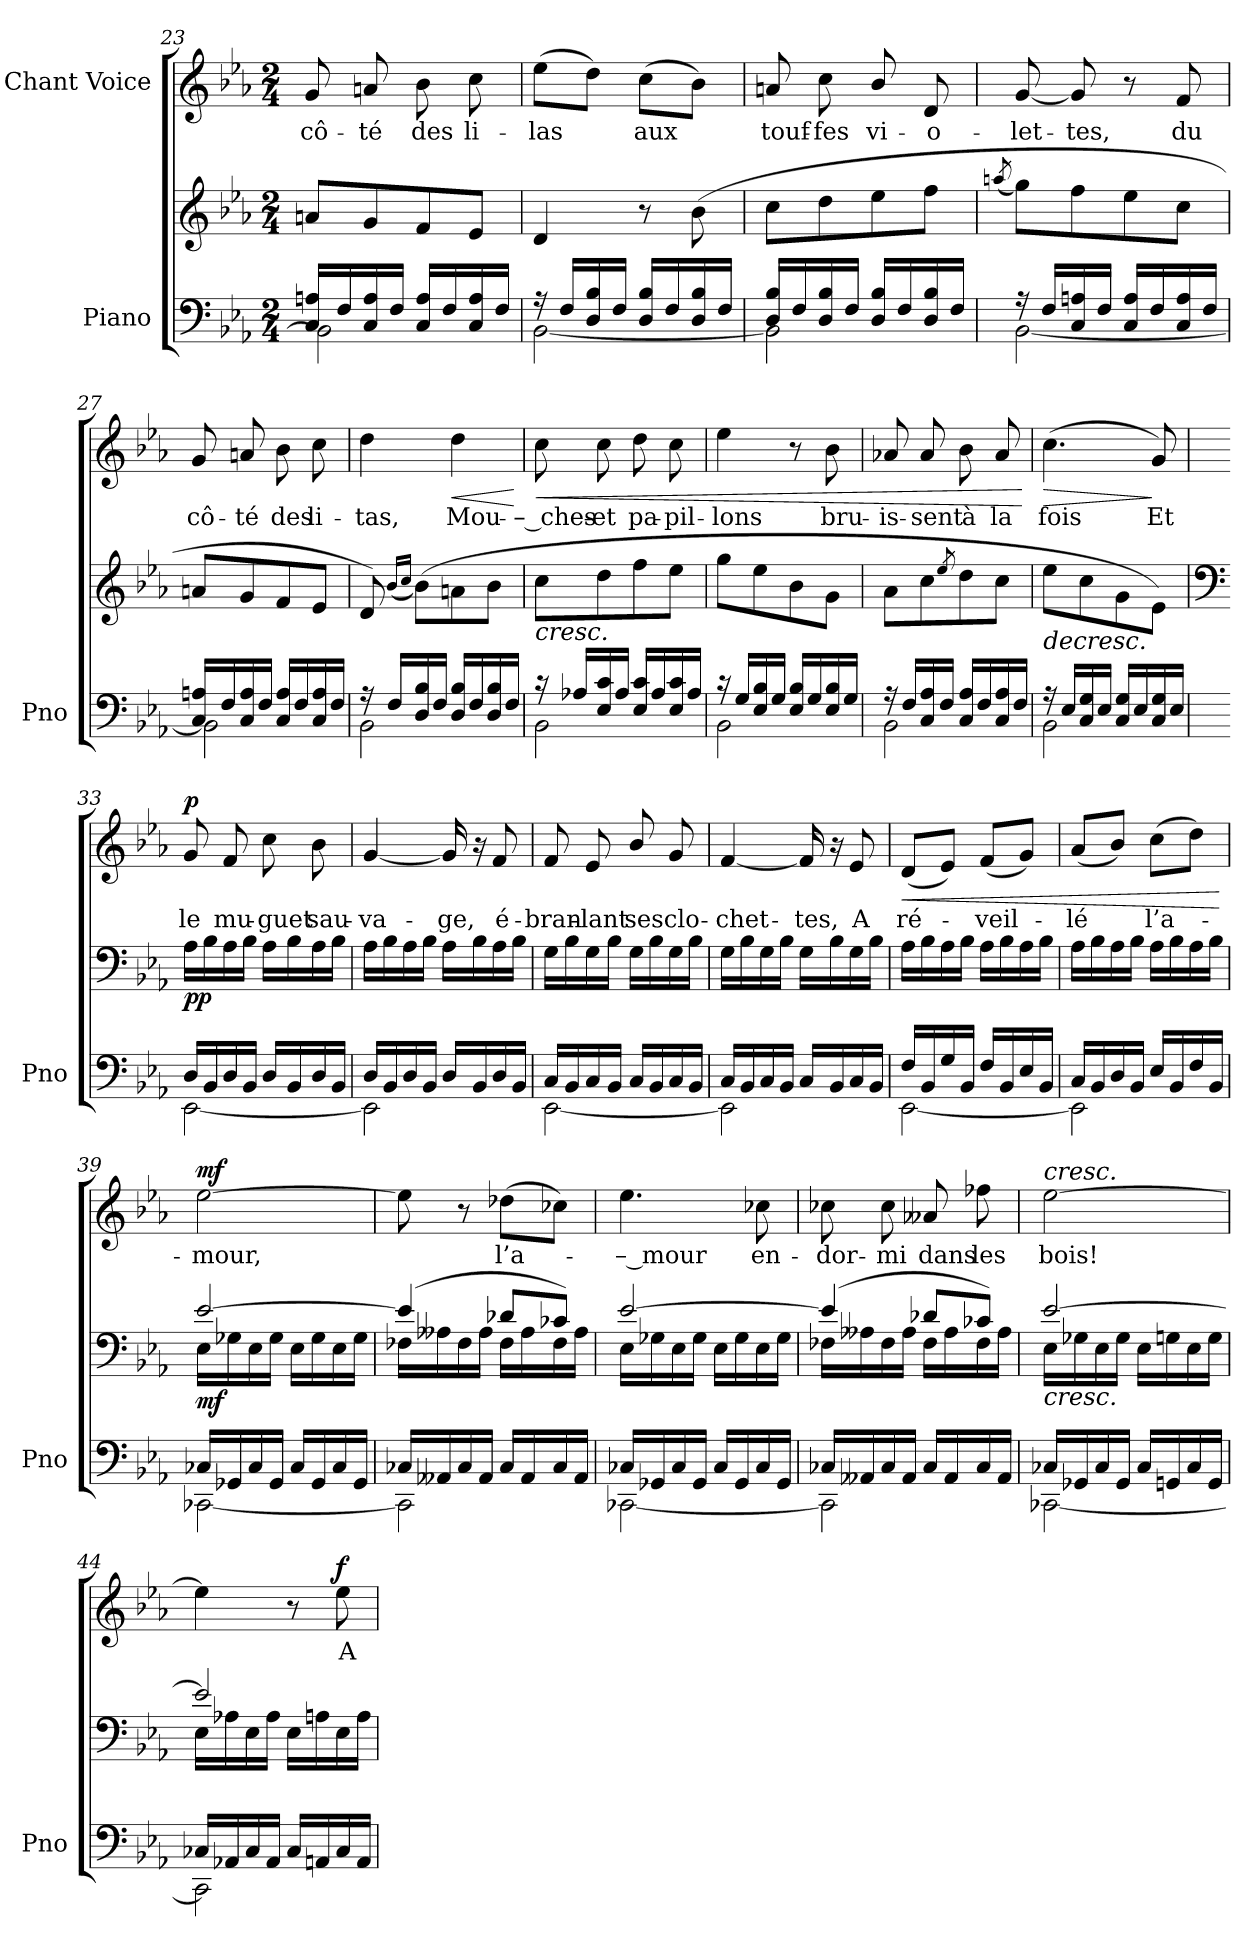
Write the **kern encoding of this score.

**kern	**kern	**dynam	**kern	**text	**dynam
*part2	*part2	*part2	*part1	*part1	*part1
*staff3	*staff2	*staff2/3	*staff1	*staff1	*staff1
*I"Piano	*	*	*I"Chant Voice	*	*
*I'Pno	*	*	*	*	*
*clefF4	*clefG2	*	*clefG2	*	*
*k[b-e-a-]	*k[b-e-a-]	*	*k[b-e-a-]	*	*
*M2/4	*M2/4	*	*M2/4	*	*
=23	=23	=23	=23	=23	=23
*^	*	*	*	*	*
!	!	!	!	!	!LO:LY:b	!
16C/ 16An/LL	2BB-\]	8an/L	.	8g/	cô-	.
16F/	.	.	.	.	.	.
!	!	!	!	!	!LO:LY:b	!
16C/ 16A/	.	8g/	.	8an/	-té	.
16F/JJ	.	.	.	.	.	.
!	!	!	!	!	!LO:LY:b	!
16C/ 16A/LL	.	8f/	.	8b-\	des	.
16F/	.	.	.	.	.	.
!	!	!	!	!	!LO:LY:b	!
16C/ 16A/	.	8e-/J	.	8cc\	li-	.
16F/JJ	.	.	.	.	.	.
=24	=24	=24	=24	=24	=24	=24
!	!	!	!	!	!LO:LY:b	!
16r	[2BB-\	4d/	.	(8ee-\L	-las	.
16F/LL	.	.	.	.	.	.
16D/ 16B-/	.	.	.	8dd\J)	.	.
16F/JJ	.	.	.	.	.	.
!	!	!	!	!	!LO:LY:b	!
16D/ 16B-/LL	.	8r	.	(8cc\L	aux	.
16F/	.	.	.	.	.	.
16D/ 16B-/	.	(8b-\	.	8b-\J)	.	.
16F/JJ	.	.	.	.	.	.
!!LO:LB:g=z
=25	=25	=25	=25	=25	=25	=25
!	!	!	!	!	!LO:LY:b	!
16D/ 16B-/LL	2BB-\]	8cc\L	.	8an/	touf-	.
16F/	.	.	.	.	.	.
!	!	!	!	!	!LO:LY:b	!
16D/ 16B-/	.	8dd\	.	8cc\	-fes	.
16F/JJ	.	.	.	.	.	.
!	!	!	!	!	!LO:LY:b	!
16D/ 16B-/LL	.	8ee-\	.	8b-/	vi-	.
16F/	.	.	.	.	.	.
!	!	!	!	!	!LO:LY:b	!
16D/ 16B-/	.	8ff\J	.	8d/	-o-	.
16F/JJ	.	.	.	.	.	.
=26	=26	=26	=26	=26	=26	=26
.	.	(8qaan/	.	.	.	.
!	!	!	!	!	!LO:LY:b	!
16r	[2BB-\	8gg\L)	.	[8g/	-let-	.
16F/LL	.	.	.	.	.	.
!	!	!	!	!	!LO:LY:b	!
16C/ 16An/	.	8ff\	.	8g/]	-tes,	.
16F/JJ	.	.	.	.	.	.
16C/ 16A/LL	.	8ee-\	.	8r	.	.
16F/	.	.	.	.	.	.
!	!	!	!	!	!LO:LY:b	!
16C/ 16A/	.	8cc\J	.	8f/	du	.
16F/JJ	.	.	.	.	.	.
=27	=27	=27	=27	=27	=27	=27
!	!	!	!	!	!LO:LY:b	!
16C/ 16An/LL	2BB-\]	8an/L	.	8g/	cô-	.
16F/	.	.	.	.	.	.
!	!	!	!	!	!LO:LY:b	!
16C/ 16A/	.	8g/	.	8an/	-té	.
16F/JJ	.	.	.	.	.	.
!	!	!	!	!	!LO:LY:b	!
16C/ 16A/LL	.	8f/	.	8b-\	des	.
16F/	.	.	.	.	.	.
!	!	!	!	!	!LO:LY:b	!
16C/ 16A/	.	8e-/J	.	8cc\	li-	.
16F/JJ	.	.	.	.	.	.
!!LO:LB:g=z
=28	=28	=28	=28	=28	=28	=28
!	!	!	!	!	!LO:LY:b	!
16r	2BB-\	8d/)	.	4dd\	-tas,	.
16F/LL	.	.	.	.	.	.
.	.	(16qb-/LL	.	.	.	.
.	.	16qcc/JJ	.	.	.	.
16D/ 16B-/	.	(8b-\L)	.	.	.	.
16F/JJ	.	.	.	.	.	.
!	!	!	!	!	!LO:LY:b	!LO:HP:b
16D/ 16B-/LL	.	8an\	.	4dd\	Mou-	<
16F/	.	.	.	.	.	.
16D/ 16B-/	.	8b-\J	.	.	.	.
16F/JJ	.	.	.	.	.	.
*v	*v	*	*	*	*	*
.	.	.	.	.	[
!!LO:PB:g=z
=29	=29	=29	=29	=29	=29
*^	*	*	*	*	*
!	!	!	!LO:HP:b	!	!LO:LY:b	!LO:HP:b
16r	2BB-\	8cc\L	<	8cc\	-– ches-	<
16A-X/LL	.	.	.	.	.	.
!	!	!	!	!	!LO:LY:b	!
16E-/ 16c/	.	8dd\	.	8cc\	-et	.
16A-/JJ	.	.	.	.	.	.
!	!	!	!	!	!LO:LY:b	!
16E-/ 16c/LL	.	8ff\	.	8dd\	pa-	.
16A-/	.	.	.	.	.	.
!	!	!	!	!	!LO:LY:b	!
16E-/ 16c/	.	8ee-\J	.	8cc\	-pil-	.
16A-/JJ	.	.	.	.	.	.
=30	=30	=30	=30	=30	=30	=30
!	!	!	!	!	!LO:LY:b	!
16r	2BB-\	8gg\L	.	4ee-\	-lons	.
16G/LL	.	.	.	.	.	.
16E-/ 16B-/	.	8ee-\	.	.	.	.
16G/JJ	.	.	.	.	.	.
16E-/ 16B-/LL	.	8b-\	.	8r	.	.
16G/	.	.	.	.	.	.
!	!	!	!	!	!LO:LY:b	!
16E-/ 16B-/	.	8g\J	.	8b-\	bru-	.
16G/JJ	.	.	.	.	.	.
=31	=31	=31	=31	=31	=31	=31
!	!	!	!	!	!LO:LY:b	!
16r	2BB-\	8a-\L	.	8a-X/	-is-	.
16F/LL	.	.	.	.	.	.
!	!	!	!	!	!LO:LY:b	!
16C/ 16A-/	.	8cc\	.	8a-/	-sent	.
16F/JJ	.	.	.	.	.	.
.	.	8qee-/	.	.	.	.
!	!	!	!	!	!LO:LY:b	!
16C/ 16A-/LL	.	8dd\	.	8b-\	à	.
16F/	.	.	.	.	.	.
!	!	!	!	!	!LO:LY:b	!
16C/ 16A-/	.	8cc\J	.	8a-/	la	.
16F/JJ	.	.	.	.	.	.
*v	*v	*	*	*	*	*
.	.	.	.	.	[
=32	=32	=32	=32	=32	=32
*^	*	*	*	*	*
!	!	!	!LO:HP:b	!	!LO:LY:b	!LO:HP:b
16r	2BB-\	8ee-\L	>	(4.cc\	fois	>
16E-/LL	.	.	.	.	.	.
16C/ 16G/	.	8cc\	.	.	.	.
16E-/JJ	.	.	.	.	.	.
16C/ 16G/LL	.	8g\	.	.	.	.
16E-/	.	.	.	.	.	.
!	!	!	!	!	!LO:LY:b	!
16C/ 16G/	.	8e-\J)	[	8g/)	Et	]
16E-/JJ	.	.	.	.	.	.
!!LO:PB:g=z
=33	=33	=33	=33	=33	=33	=33
*	*	*clefF4	*	*	*	*
!	!	!	!LO:DY:b	!	!LO:LY:b	!LO:DY:a
16D/LL	[2EE-\	16A-\LL	pp	8g/	le	p
16BB-/	.	16B-\	.	.	.	.
!	!	!	!	!	!LO:LY:b	!
16D/	.	16A-\	.	8f/	mu-	.
16BB-/JJ	.	16B-\JJ	.	.	.	.
!	!	!	!	!	!LO:LY:b	!
16D/LL	.	16A-\LL	.	8cc\	-guet	.
16BB-/	.	16B-\	.	.	.	.
!	!	!	!	!	!LO:LY:b	!
16D/	.	16A-\	.	8b-\	sau-	.
16BB-/JJ	.	16B-\JJ	.	.	.	.
=34	=34	=34	=34	=34	=34	=34
!	!	!	!	!	!LO:LY:b	!
16D/LL	2EE-\]	16A-\LL	.	[4g/	-va-	.
16BB-/	.	16B-\	.	.	.	.
16D/	.	16A-\	.	.	.	.
16BB-/JJ	.	16B-\JJ	.	.	.	.
!	!	!	!	!	!LO:LY:b	!
16D/LL	.	16A-\LL	.	16g/]	-ge,	.
16BB-/	.	16B-\	.	16r	.	.
!	!	!	!	!	!LO:LY:b	!
16D/	.	16A-\	.	8f/	é-	.
16BB-/JJ	.	16B-\JJ	.	.	.	.
=35	=35	=35	=35	=35	=35	=35
!	!	!	!	!	!LO:LY:b	!
16C/LL	[2EE-\	16G\LL	.	8f/	-bran-	.
16BB-/	.	16B-\	.	.	.	.
!	!	!	!	!	!LO:LY:b	!
16C/	.	16G\	.	8e-/	-lant	.
16BB-/JJ	.	16B-\JJ	.	.	.	.
!	!	!	!	!	!LO:LY:b	!
16C/LL	.	16G\LL	.	8b-/	ses	.
16BB-/	.	16B-\	.	.	.	.
!	!	!	!	!	!LO:LY:b	!
16C/	.	16G\	.	8g/	clo-	.
16BB-/JJ	.	16B-\JJ	.	.	.	.
=36	=36	=36	=36	=36	=36	=36
!	!	!	!	!	!LO:LY:b	!
16C/LL	2EE-\]	16G\LL	.	[4f/	-chet-	.
16BB-/	.	16B-\	.	.	.	.
16C/	.	16G\	.	.	.	.
16BB-/JJ	.	16B-\JJ	.	.	.	.
!	!	!	!	!	!LO:LY:b	!
16C/LL	.	16G\LL	.	16f/]	-tes,	.
16BB-/	.	16B-\	.	16r	.	.
!	!	!	!	!	!LO:LY:b	!
16C/	.	16G\	.	8e-/	A	.
16BB-/JJ	.	16B-\JJ	.	.	.	.
!!LO:LB:g=z
=37	=37	=37	=37	=37	=37	=37
!	!	!	!	!	!LO:LY:b	!LO:HP:b
16F/LL	[2EE-\	16A-\LL	.	(8d/L	ré-	<
16BB-/	.	16B-\	.	.	.	.
16G/	.	16A-\	.	8e-/J)	.	.
16BB-/JJ	.	16B-\JJ	.	.	.	.
!	!	!	!	!	!LO:LY:b	!
16F/LL	.	16A-\LL	.	(8f/L	-veil-	.
16BB-/	.	16B-\	.	.	.	.
16E-/	.	16A-\	.	8g/J)	.	.
16BB-/JJ	.	16B-\JJ	.	.	.	.
=38	=38	=38	=38	=38	=38	=38
!	!	!	!	!	!LO:LY:b	!
16C/LL	2EE-\]	16A-\LL	.	(8a-/L	-lé	.
16BB-/	.	16B-\	.	.	.	.
16D/	.	16A-\	.	8b-/J)	.	.
16BB-/JJ	.	16B-\JJ	.	.	.	.
!	!	!	!	!	!LO:LY:b	!
16E-/LL	.	16A-\LL	.	(8cc\L	l’a-	.
16BB-/	.	16B-\	.	.	.	.
16F/	.	16A-\	.	8dd\J)	.	.
16BB-/JJ	.	16B-\JJ	.	.	.	.
*v	*v	*	*	*	*	*
.	.	]	.	.	[
=39	=39	=39	=39	=39	=39
*^	*^	*	*	*	*
!	!	!	!	!LO:DY:b	!	!LO:LY:b	!LO:DY:a
16C-X/LL	[2CC-X\	[2e-/	16E-\LL	mf	[2ee-\	-mour,	mf
16GG-X/	.	.	16G-X\	.	.	.	.
16C-/	.	.	16E-\	.	.	.	.
16GG-/JJ	.	.	16G-\JJ	.	.	.	.
16C-/LL	.	.	16E-\LL	.	.	.	.
16GG-/	.	.	16G-\	.	.	.	.
16C-/	.	.	16E-\	.	.	.	.
16GG-/JJ	.	.	16G-\JJ	.	.	.	.
=40	=40	=40	=40	=40	=40	=40	=40
16C-X/LL	2CC-\]	(4e-/]	16F-X\LL	.	8ee-\]	.	.
16AA--X/	.	.	16A--X\	.	.	.	.
16C-/	.	.	16F-\	.	8r	.	.
16AA--/JJ	.	.	16A--\JJ	.	.	.	.
!	!	!	!	!	!	!LO:LY:b	!
16C-/LL	.	8d-X/L	16F-\LL	.	(8dd-X\L	l’a-	.
16AA--/	.	.	16A--\	.	.	.	.
16C-/	.	8c-X/J)	16F-\	.	8cc-X\J)	.	.
16AA--/JJ	.	.	16A--\JJ	.	.	.	.
!!LO:LB:g=z
=41	=41	=41	=41	=41	=41	=41	=41
!	!	!	!	!	!	!LO:LY:b	!
16C-X/LL	[2CC-X\	[2e-/	16E-\LL	.	4.ee-\	-– mour	.
16GG-X/	.	.	16G-X\	.	.	.	.
16C-/	.	.	16E-\	.	.	.	.
16GG-/JJ	.	.	16G-\JJ	.	.	.	.
16C-/LL	.	.	16E-\LL	.	.	.	.
16GG-/	.	.	16G-\	.	.	.	.
!	!	!	!	!	!	!LO:LY:b	!
16C-/	.	.	16E-\	.	8cc-X\	en-	.
16GG-/JJ	.	.	16G-\JJ	.	.	.	.
=42	=42	=42	=42	=42	=42	=42	=42
!	!	!	!	!	!	!LO:LY:b	!
16C-X/LL	2CC-\]	(4e-/]	16F-X\LL	.	8cc-X\	-dor-	.
16AA--X/	.	.	16A--X\	.	.	.	.
!	!	!	!	!	!	!LO:LY:b	!
16C-/	.	.	16F-\	.	8cc-\	-mi	.
16AA--/JJ	.	.	16A--\JJ	.	.	.	.
!	!	!	!	!	!	!LO:LY:b	!
16C-/LL	.	8d-X/L	16F-\LL	.	8a--X/	dans	.
16AA--/	.	.	16A--\	.	.	.	.
!	!	!	!	!	!	!LO:LY:b	!
16C-/	.	8c-X/J)	16F-\	.	8ff-X\	les	.
16AA--/JJ	.	.	16A--\JJ	.	.	.	.
=43	=43	=43	=43	=43	=43	=43	=43
!	!	!	!	!	!LO:TX:a:i:t=cresc.	!	!
!	!	!LO:TX:b:i:t=cresc.	!	!	!	!	!
!	!	!	!	!	!	!LO:LY:b	!
16C-X/LL	[2CC-X\	[2e-/	16E-\LL	.	[2ee-\	bois!	.
16GG-X/	.	.	16G-X\	.	.	.	.
16C-/	.	.	16E-\	.	.	.	.
16GG-/JJ	.	.	16G-\JJ	.	.	.	.
16C-/LL	.	.	16E-\LL	.	.	.	.
16GGn/	.	.	16Gn\	.	.	.	.
16C-/	.	.	16E-\	.	.	.	.
16GG/JJ	.	.	16G\JJ	.	.	.	.
=44	=44	=44	=44	=44	=44	=44	=44
16C-X/LL	2CC-\]	2e-/]	16E-\LL	.	4ee-\]	.	.
16AA-X/	.	.	16A-X\	.	.	.	.
16C-/	.	.	16E-\	.	.	.	.
16AA-/JJ	.	.	16A-\JJ	.	.	.	.
16C-/LL	.	.	16E-\LL	.	8r	.	.
16AAn/	.	.	16An\	.	.	.	.
!	!	!	!	!	!	!LO:LY:b	!LO:DY:a
16C-/	.	.	16E-\	.	8ee-\	A	f
16AA/JJ	.	.	16A\JJ	.	.	.	.
*v	*v	*	*	*	*	*	*
*	*v	*v	*	*	*	*
=	=	=	=	=	=
*-	*-	*-	*-	*-	*-
